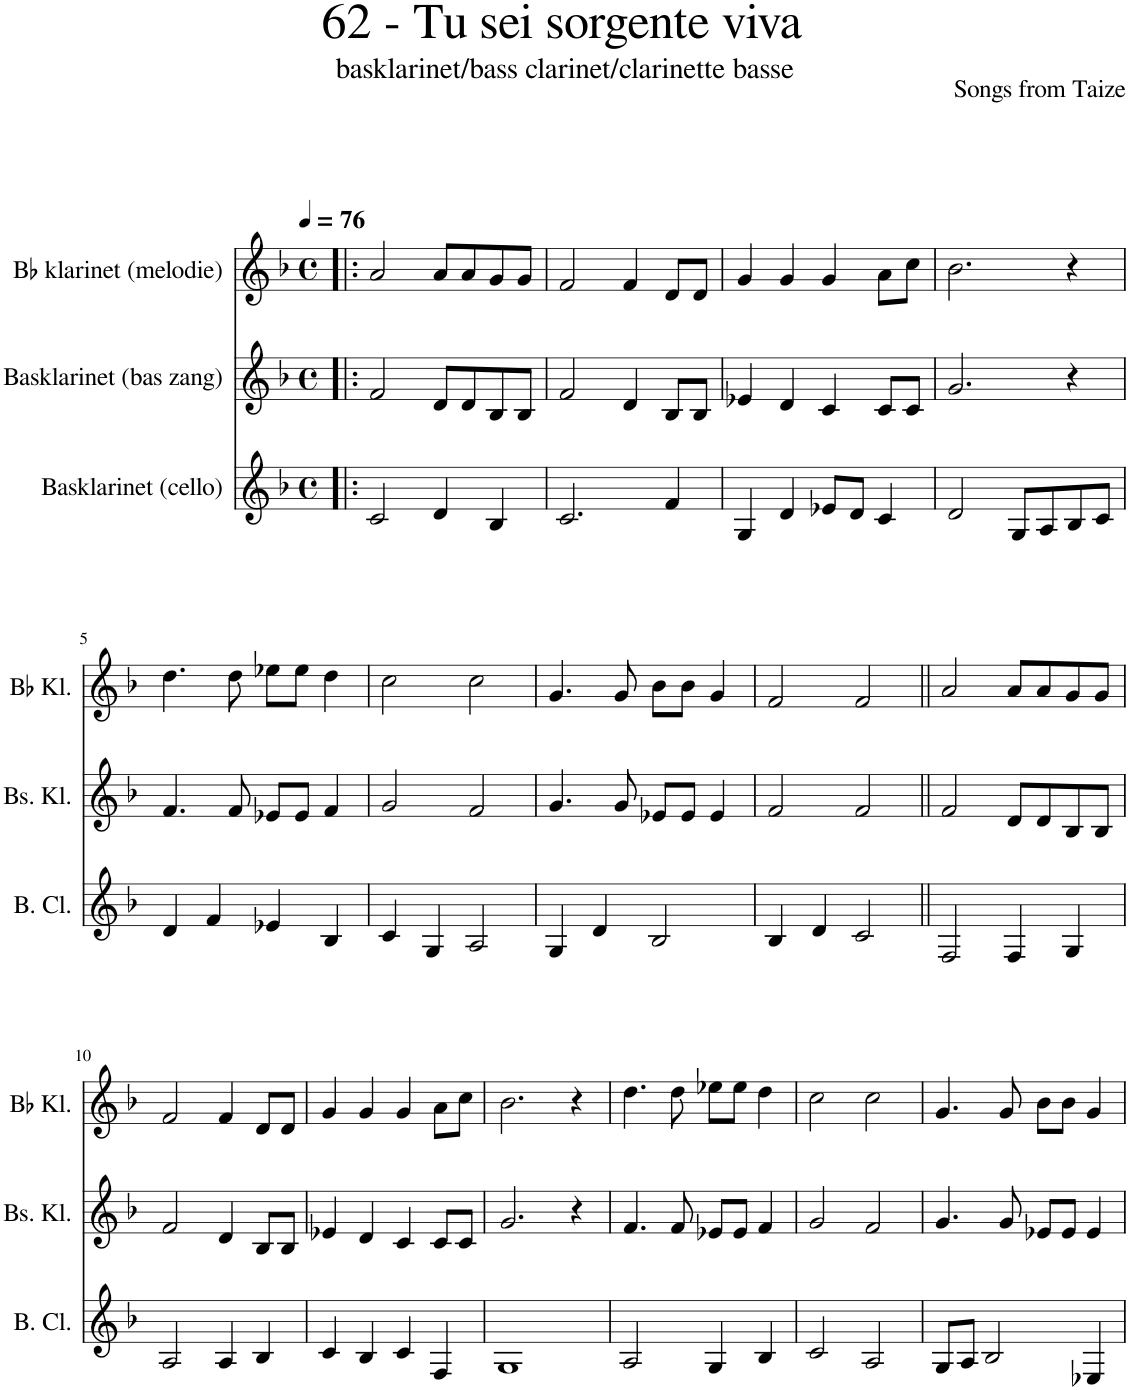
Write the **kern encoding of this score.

**kern	**kern	**kern
*part3	*part2	*part1
*staff3	*staff2	*staff1
*I"Basklarinet (cello)	*I"Basklarinet (bas zang)	*I"Bb klarinet (melodie)
*I'B. Cl.	*I'Bs. Kl.	*I'Bb Kl.
*clefG2	*clefG2	*clefG2
*Trd8c14	*Trd8c14	*Trd1c2
*k[b-]	*k[b-]	*k[b-]
*M4/4	*M4/4	*M4/4
*met(c)	*met(c)	*met(c)
*MM76	*MM76	*MM76
=1!|:	=1!|:	=1!|:
2c/	2f/	2a/
4d/	8d/L	8a/L
.	8d/	8a/
4B-/	8B-/	8g/
.	8B-/J	8g/J
=2	=2	=2
2.c/	2f/	2f/
.	4d/	4f/
4f/	8B-/L	8d/L
.	8B-/J	8d/J
=3	=3	=3
4G/	4e-X/	4g/
4d/	4d/	4g/
8e-X/L	4c/	4g/
8d/J	.	.
4c/	8c/L	8a\L
.	8c/J	8cc\J
=4	=4	=4
2d/	2.g/	2.b-\
8G/L	.	.
8A/	.	.
8B-/	4r	4r
8c/J	.	.
!!LO:LB:g=z
=5	=5	=5
4d/	4.f/	4.dd\
4f/	.	.
.	8f/	8dd\
4e-X/	8e-X/L	8ee-X\L
.	8e-/J	8ee-\J
4B-/	4f/	4dd\
=6	=6	=6
4c/	2g/	2cc\
4G/	.	.
2A/	2f/	2cc\
=7	=7	=7
4G/	4.g/	4.g/
4d/	.	.
.	8g/	8g/
2B-/	8e-X/L	8b-\L
.	8e-/J	8b-\J
.	4e-/	4g/
=8	=8	=8
4B-/	2f/	2f/
4d/	.	.
2c/	2f/	2f/
=9||	=9||	=9||
2F/	2f/	2a/
4F/	8d/L	8a/L
.	8d/	8a/
4G/	8B-/	8g/
.	8B-/J	8g/J
!!LO:LB:g=z
=10	=10	=10
2A/	2f/	2f/
4A/	4d/	4f/
4B-/	8B-/L	8d/L
.	8B-/J	8d/J
=11	=11	=11
4c/	4e-X/	4g/
4B-/	4d/	4g/
4c/	4c/	4g/
4F/	8c/L	8a\L
.	8c/J	8cc\J
=12	=12	=12
1G	2.g/	2.b-\
.	4r	4r
=13	=13	=13
2A/	4.f/	4.dd\
.	8f/	8dd\
4G/	8e-X/L	8ee-X\L
.	8e-/J	8ee-\J
4B-/	4f/	4dd\
=14	=14	=14
2c/	2g/	2cc\
2A/	2f/	2cc\
=15	=15	=15
8G/L	4.g/	4.g/
8A/J	.	.
2B-/	.	.
.	8g/	8g/
.	8e-X/L	8b-\L
.	8e-/J	8b-\J
4E-X/	4e-/	4g/
=	=	=
*-	*-	*-
